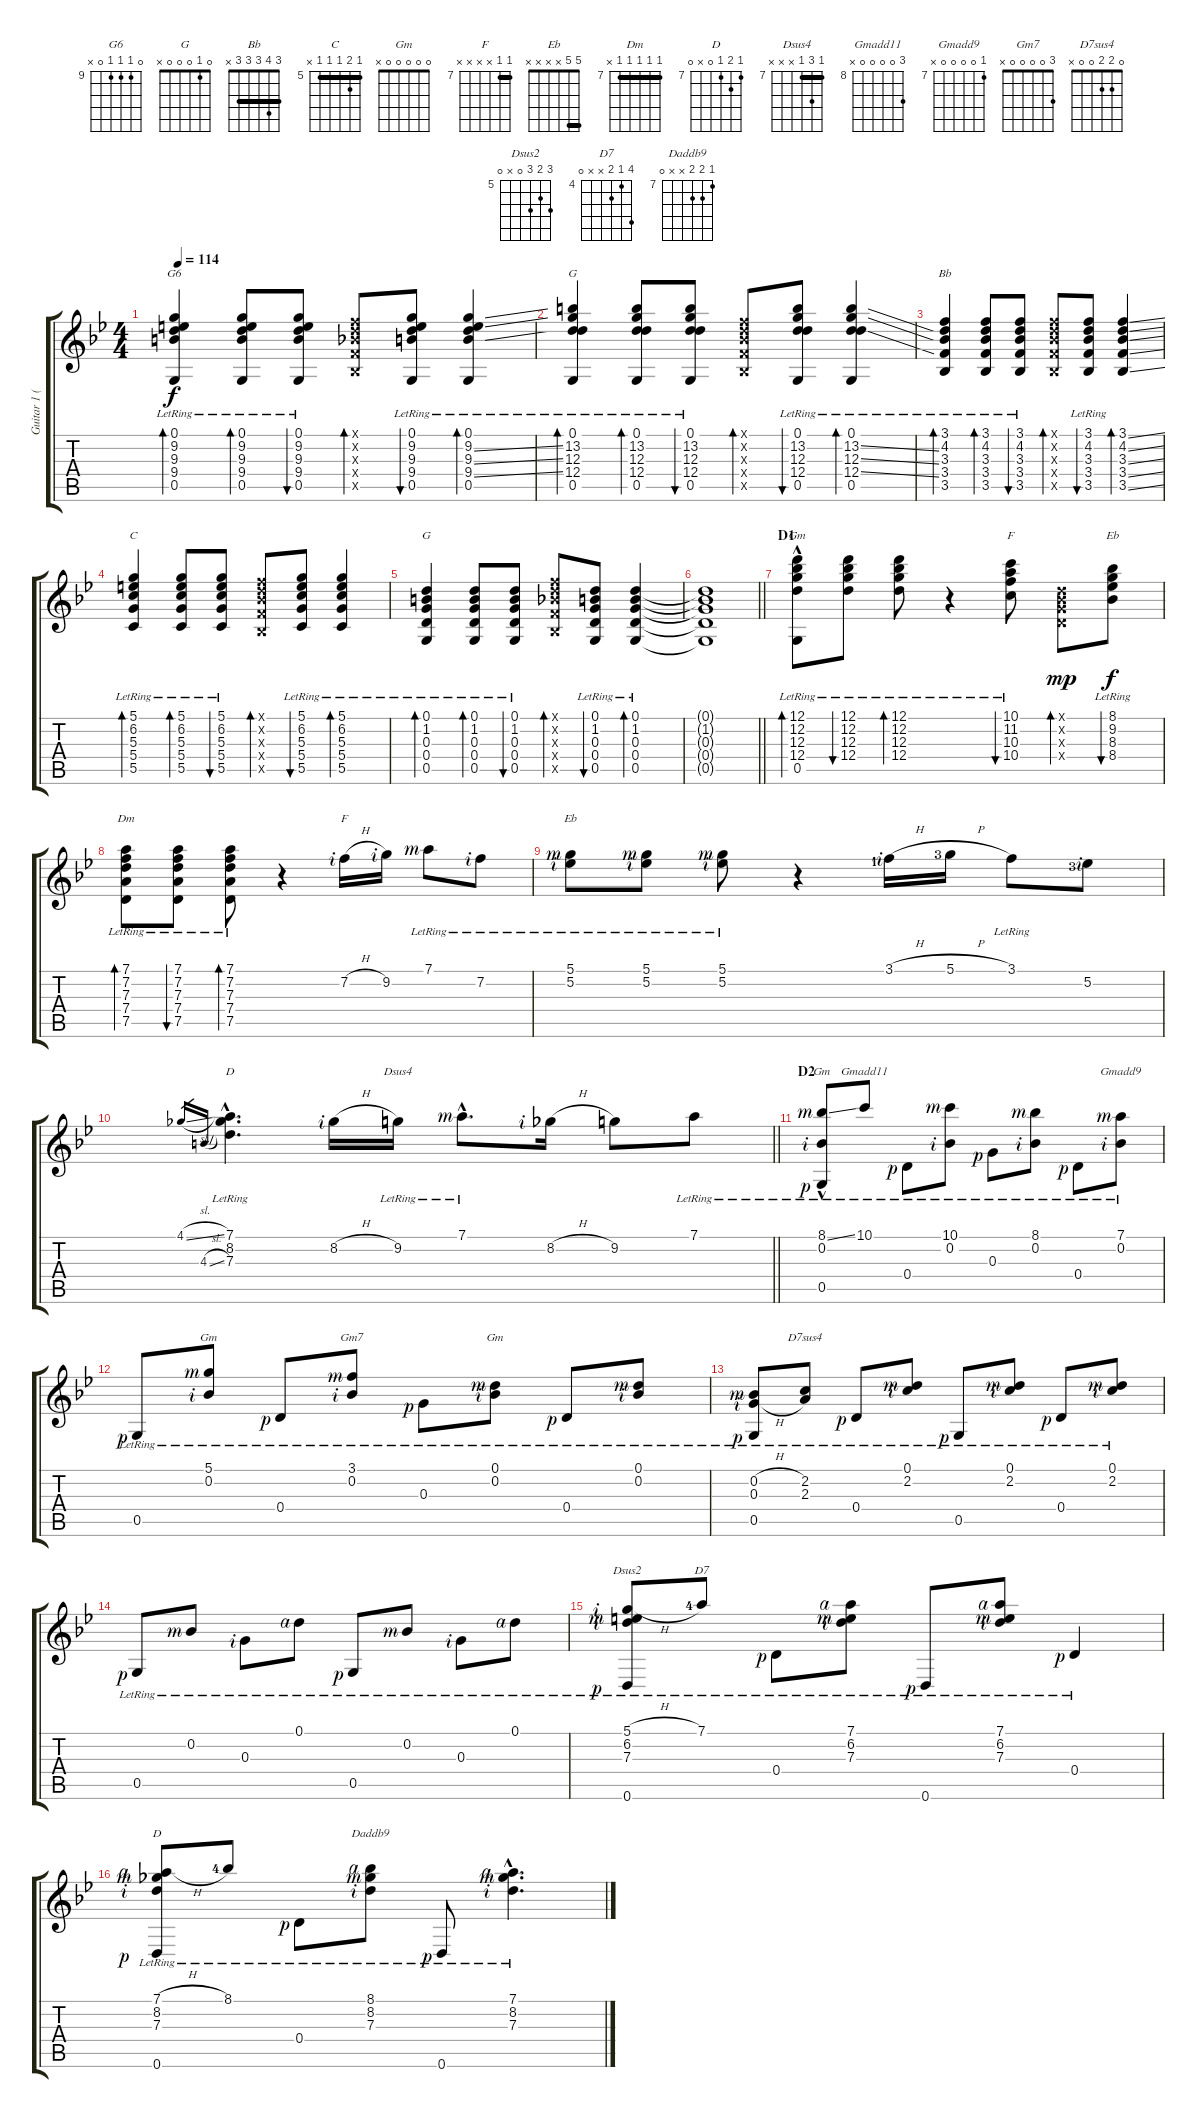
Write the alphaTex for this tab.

\track ("Guitar 1 (Open G minor) - fingerstyle" "Guitar 1 (") {instrument acousticguitarnylon}
\staff {score tabs}
\tuning (D4 Bb3 G3 D3 G2 D2) {hide}
\chord ("G6" 0 9 9 9 0 x) {firstfret 9}
\chord ("G" 0 13 12 12 0 x) {firstfret 12}
\chord ("Bb" 3 4 3 3 3 x) {barre 3}
\chord ("C" 5 6 5 5 5 x) {firstfret 5 barre 5}
\chord ("G" 0 1 0 0 0 x)
\chord ("Gm" 12 12 12 12 0 x) {firstfret 12 barre 12}
\chord ("F" 10 11 10 10 x x) {firstfret 10 barre 10}
\chord ("Eb" 8 9 8 8 x x) {firstfret 8 barre 8}
\chord ("Dm" 7 7 7 7 7 x) {firstfret 7 barre 7}
\chord ("F" 7 7 x x x x) {firstfret 7 barre 7}
\chord ("Eb" 5 5 x x x x) {barre 5}
\chord ("D" 7 8 7 x x x) {firstfret 7}
\chord ("Dsus4" 7 9 7 x x x) {firstfret 7 barre 7}
\chord ("Gm" 8 0 0 0 0 x) {firstfret 8}
\chord ("Gmadd11" 10 0 0 0 0 x) {firstfret 8}
\chord ("Gmadd9" 7 0 0 0 0 x) {firstfret 7}
\chord ("Gm" 5 0 0 0 0 x)
\chord ("Gm7" 3 0 0 0 0 x)
\chord ("Gm" 0 0 0 0 0 x)
\chord ("D7sus4" 0 2 2 0 0 x)
\chord ("Dsus2" 7 6 7 0 x 0) {firstfret 5}
\chord ("D7" 7 4 5 x x 0) {firstfret 4}
\chord ("D" 7 8 7 0 x 0) {firstfret 7}
\chord ("Daddb9" 7 8 8 x x 0) {firstfret 7}
\ts (4 4)
\tempo 114
\clef g2
\ks gminor
(0.1{lr} 9.2{lr} 9.3{lr} 9.4{lr} 0.5{lr}).4{bd 60 ch "G6" dy f} (0.1{lr} 9.2{lr} 9.3{lr} 9.4{lr} 0.5{lr}).8{bd 60} (0.1{lr} 9.2{lr} 9.3{lr} 9.4{lr} 0.5{lr}).8{bu 60} (3.1{x} 4.2{x} 3.3{x} 3.4{x} 3.5{x}).8{bd 60} (0.1{lr} 9.2{lr} 9.3{lr} 9.4{lr} 0.5{lr}).8{bu 60} (0.1{lr} 9.2{ss} 9.3{ss} 9.4{ss} 0.5{lr}).4{bd 60} |
(0.1{lr} 13.2{lr} 12.3{lr} 12.4{lr} 0.5{lr}).4{bd 60 ch "G"} (0.1{lr} 13.2{lr} 12.3{lr} 12.4{lr} 0.5{lr}).8{bd 60} (0.1{lr} 13.2{lr} 12.3{lr} 12.4{lr} 0.5{lr}).8{bu 60} (3.1{x} 4.2{x} 3.3{x} 3.4{x} 3.5{x}).8{bd 60} (0.1{lr} 13.2{lr} 12.3{lr} 12.4{lr} 0.5{lr}).8{bu 60} (0.1{lr} 13.2{ss} 12.3{ss} 12.4{ss} 0.5{lr}).4{bd 60} |
(3.1{lr} 4.2{lr} 3.3{lr} 3.4{lr} 3.5{lr}).4{bd 60 ch "Bb"} (3.1{lr} 4.2{lr} 3.3{lr} 3.4{lr} 3.5{lr}).8{bd 60} (3.1{lr} 4.2{lr} 3.3{lr} 3.4{lr} 3.5{lr}).8{bu 60} (3.1{x} 4.2{x} 3.3{x} 3.4{x} 3.5{x}).8{bd 60} (3.1{lr} 4.2{lr} 3.3{lr} 3.4{lr} 3.5{lr}).8{bu 60} (3.1{ss} 4.2{ss} 3.3{ss} 3.4{ss} 3.5{ss}).4{bd 60} |
(5.1{lr} 6.2{lr} 5.3{lr} 5.4{lr} 5.5{lr}).4{bd 60 ch "C"} (5.1{lr} 6.2{lr} 5.3{lr} 5.4{lr} 5.5{lr}).8{bd 60} (5.1{lr} 6.2{lr} 5.3{lr} 5.4{lr} 5.5{lr}).8{bu 60} (3.1{x} 4.2{x} 3.3{x} 3.4{x} 3.5{x}).8{bd 60} (5.1{lr} 6.2{lr} 5.3{lr} 5.4{lr} 5.5{lr}).8{bu 60} (5.1{lr} 6.2{lr} 5.3{lr} 5.4{lr} 5.5{lr}).4{bd 60} |
(0.1{lr} 1.2{lr} 0.3{lr} 0.4{lr} 0.5{lr}).4{bd 60 ch "G"} (0.1{lr} 1.2{lr} 0.3{lr} 0.4{lr} 0.5{lr}).8{bd 60} (0.1{lr} 1.2{lr} 0.3{lr} 0.4{lr} 0.5{lr}).8{bu 60} (3.1{x} 4.2{x} 3.3{x} 3.4{x} 3.5{x}).8{bd 60} (0.1{lr} 1.2{lr} 0.3{lr} 0.4{lr} 0.5{lr}).8{bu 60} (0.1{lr} 1.2{lr} 0.3{lr} 0.4{lr} 0.5{lr}).4{bd 60} |
\barLineRight lightlight
(0.1{t} 1.2{t} 0.3{t} 0.4{t} 0.5{t}).1 |
\section ("" "D1")
(12.1{lr} 12.2{lr} 12.3{lr} 12.4{lr} 0.5{hac lr}).8{bd 60 ch "Gm" volume 16} (12.1{lr} 12.2{lr} 12.3{lr} 12.4{lr}).8{bu 60} (12.1{lr} 12.2{lr} 12.3{lr} 12.4{lr}).8{bd 60} r.4 (10.1{lr} 11.2{lr} 10.3{lr} 10.4{lr}).8{bu 60 ch "F"} (0.1{x} 0.2{x} 0.3{x} 0.4{x}).8{bd 60 dy mp} (8.1{lr} 9.2{lr} 8.3{lr} 8.4{lr}).8{bu 60 ch "Eb" dy f} |
(7.1{lr} 7.2{lr} 7.3{lr} 7.4{lr} 7.5{lr}).8{bd 60 ch "Dm"} (7.1{lr} 7.2{lr} 7.3{lr} 7.4{lr} 7.5{lr}).8{bu 60} (7.1{lr} 7.2{lr} 7.3{lr} 7.4{lr} 7.5{lr}).8{bd 60} r.4 7.2{h rf 2}.16{ch "F"} 9.2{rf 2}.16 7.1{lr rf 3}.8 7.2{lr rf 2}.8 |
(5.1{lr rf 3} 5.2{lr rf 2}).8{ch "Eb"} (5.1{lr rf 3} 5.2{lr rf 2}).8 (5.1{lr rf 3} 5.2{lr rf 2}).8 r.4 3.1{h lf 2 rf 2}.16 5.1{h lf 4}.16 3.1{lr}.8 5.2{lf 4 rf 2}.8 |
\barLineRight lightlight
4.1{sl}.16{gr} 4.3{sl}.16{gr} (7.1{hac lr} 8.2{hac lr} 7.3{hac lr}).4{d ch "D"} 8.2{h rf 2}.16 9.2{lr}.16{ch "Dsus4"} 7.1{hac lr rf 3}.8{d} 8.2{h rf 2}.16 9.2.8 7.1{lr}.8 |
\section ("" "D2")
(8.1{ss rf 3} 0.2{hac lr rf 2} 0.5{lr rf 1}).8{ch "Gm" volume 16} 10.1{lr}.8{ch "Gmadd11"} 0.4{lr rf 1}.8 (10.1{lr rf 3} 0.2{lr rf 2}).8 0.3{lr rf 1}.8 (8.1{lr rf 3} 0.2{lr rf 2}).8 0.4{lr rf 1}.8 (7.1{lr rf 3} 0.2{lr rf 2}).8{ch "Gmadd9"} |
0.5{lr rf 1}.8 (5.1{lr rf 3} 0.2{lr rf 2}).8{ch "Gm"} 0.4{lr rf 1}.8 (3.1{lr rf 3} 0.2{lr rf 2}).8{ch "Gm7"} 0.3{lr rf 1}.8 (0.1{lr rf 3} 0.2{lr rf 2}).8{ch "Gm"} 0.4{lr rf 1}.8 (0.1{lr rf 3} 0.2{lr rf 2}).8 |
(0.2{h rf 3} 0.3{h rf 2} 0.5{lr rf 1}).8 (2.2{lr} 2.3{lr}).8{ch "D7sus4"} 0.4{lr rf 1}.8 (0.1{lr rf 3} 2.2{lr rf 2}).8 0.5{lr rf 1}.8 (0.1{lr rf 3} 2.2{lr rf 2}).8 0.4{lr rf 1}.8 (0.1{lr rf 3} 2.2{lr rf 2}).8 |
0.5{lr rf 1}.8 0.2{lr rf 3}.8 0.3{lr rf 2}.8 0.1{lr rf 4}.8 0.5{lr rf 1}.8 0.2{lr rf 3}.8 0.3{lr rf 2}.8 0.1{lr rf 4}.8 |
(5.1{h rf 2} 6.2{lr rf 3} 7.3{lr rf 2} 0.6{lr rf 1}).8{ch "Dsus2"} 7.1{lr lf 5}.8{ch "D7"} 0.4{lr rf 1}.8 (7.1{lr rf 4} 6.2{lr rf 3} 7.3{lr rf 2}).8 0.6{lr rf 1}.8 (7.1{lr rf 4} 6.2{lr rf 3} 7.3{lr rf 2}).8 0.4{lr rf 1}.4 |
(7.1{h rf 4} 8.2{lr rf 3} 7.3{lr rf 2} 0.6{lr rf 1}).8{ch "D"} 8.1{lr lf 5}.8 0.4{lr rf 1}.8 (8.1{lr rf 4} 8.2{lr rf 3} 7.3{lr rf 2}).8{ch "Daddb9"} 0.6{lr rf 1}.8 (7.1{hac lr rf 4} 8.2{hac lr rf 3} 7.3{hac lr rf 2}).4{d}
